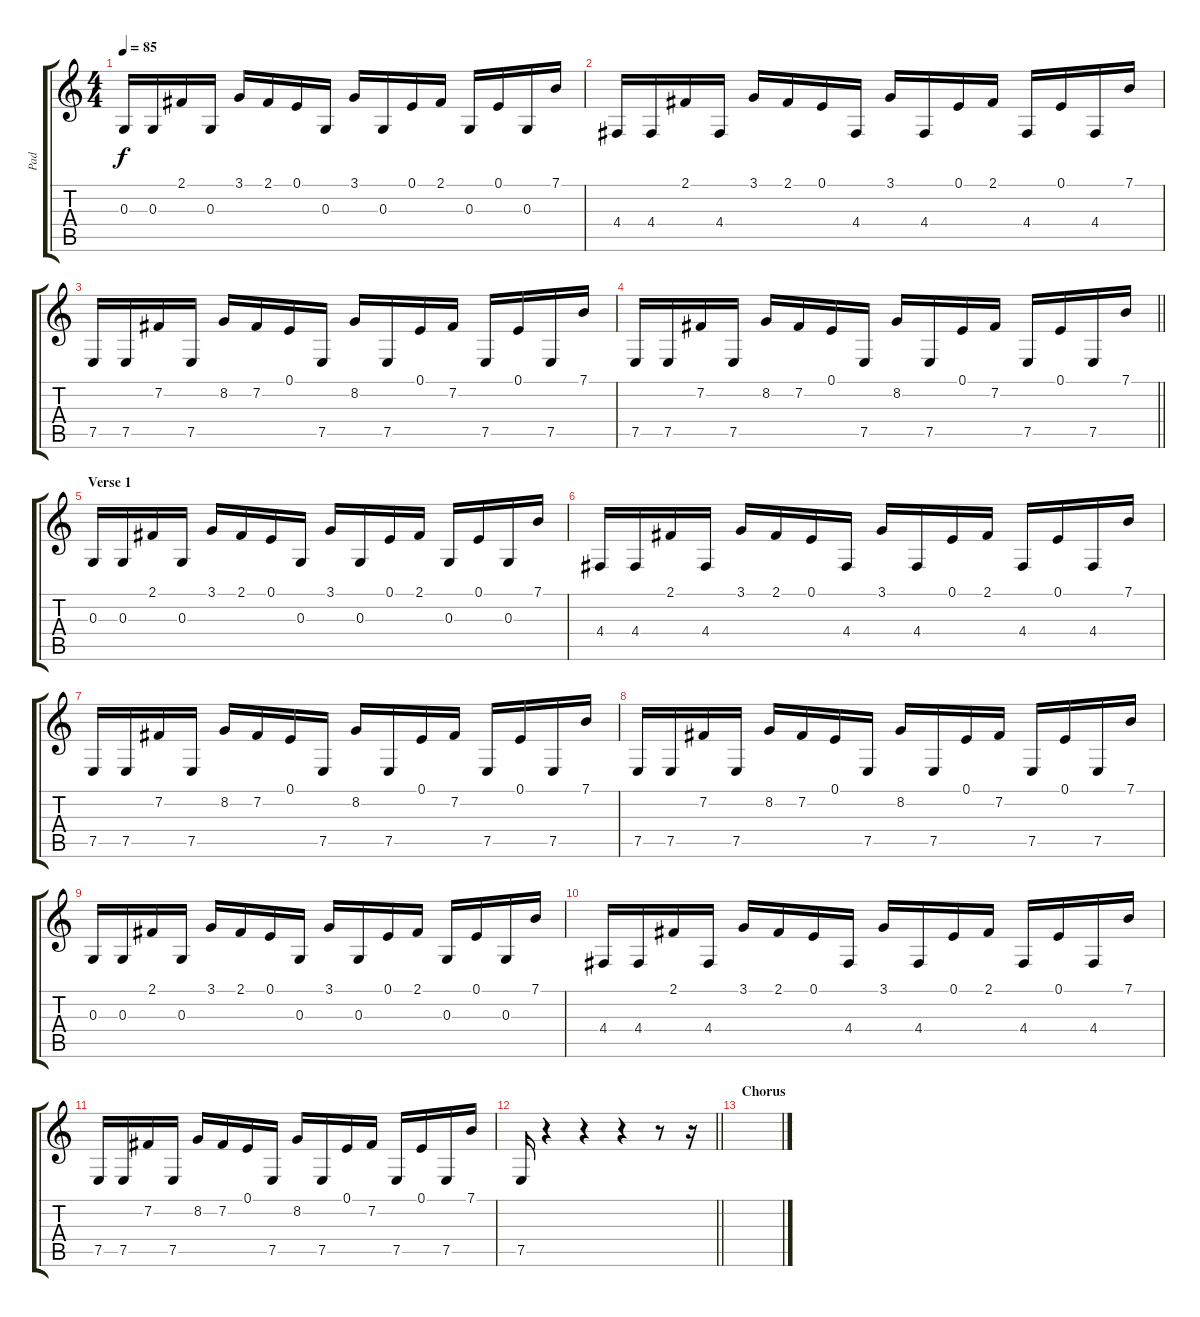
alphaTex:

\track ("Pad" "Pad") {instrument lead1square}
\staff {score tabs}
\tuning (E4 B3 G3 D3 A2 E2) {hide}
\ts (4 4)
\tempo 85
\clef g2
\ks c
0.3.16{dy f instrument lead1square} 0.3.16 2.1.16 0.3.16 3.1.16 2.1.16 0.1.16 0.3.16 3.1.16 0.3.16 0.1.16 2.1.16 0.3.16 0.1.16 0.3.16 7.1.16 |
4.4.16 4.4.16 2.1.16 4.4.16 3.1.16 2.1.16 0.1.16 4.4.16 3.1.16 4.4.16 0.1.16 2.1.16 4.4.16 0.1.16 4.4.16 7.1.16 |
7.5.16 7.5.16 7.2.16 7.5.16 8.2.16 7.2.16 0.1.16 7.5.16 8.2.16 7.5.16 0.1.16 7.2.16 7.5.16 0.1.16 7.5.16 7.1.16 |
\barLineRight lightlight
7.5.16 7.5.16 7.2.16 7.5.16 8.2.16 7.2.16 0.1.16 7.5.16 8.2.16 7.5.16 0.1.16 7.2.16 7.5.16 0.1.16 7.5.16 7.1.16 |
\section ("" "Verse 1")
0.3.16 0.3.16 2.1.16 0.3.16 3.1.16 2.1.16 0.1.16 0.3.16 3.1.16 0.3.16 0.1.16 2.1.16 0.3.16 0.1.16 0.3.16 7.1.16 |
4.4.16 4.4.16 2.1.16 4.4.16 3.1.16 2.1.16 0.1.16 4.4.16 3.1.16 4.4.16 0.1.16 2.1.16 4.4.16 0.1.16 4.4.16 7.1.16 |
7.5.16 7.5.16 7.2.16 7.5.16 8.2.16 7.2.16 0.1.16 7.5.16 8.2.16 7.5.16 0.1.16 7.2.16 7.5.16 0.1.16 7.5.16 7.1.16 |
7.5.16 7.5.16 7.2.16 7.5.16 8.2.16 7.2.16 0.1.16 7.5.16 8.2.16 7.5.16 0.1.16 7.2.16 7.5.16 0.1.16 7.5.16 7.1.16 |
0.3.16 0.3.16 2.1.16 0.3.16 3.1.16 2.1.16 0.1.16 0.3.16 3.1.16 0.3.16 0.1.16 2.1.16 0.3.16 0.1.16 0.3.16 7.1.16 |
4.4.16 4.4.16 2.1.16 4.4.16 3.1.16 2.1.16 0.1.16 4.4.16 3.1.16 4.4.16 0.1.16 2.1.16 4.4.16 0.1.16 4.4.16 7.1.16 |
7.5.16 7.5.16 7.2.16 7.5.16 8.2.16 7.2.16 0.1.16 7.5.16 8.2.16 7.5.16 0.1.16 7.2.16 7.5.16 0.1.16 7.5.16 7.1.16 |
\barLineRight lightlight
7.5.16 r.4 r.4 r.4 r.8 r.16 |
\section ("" "Chorus")
